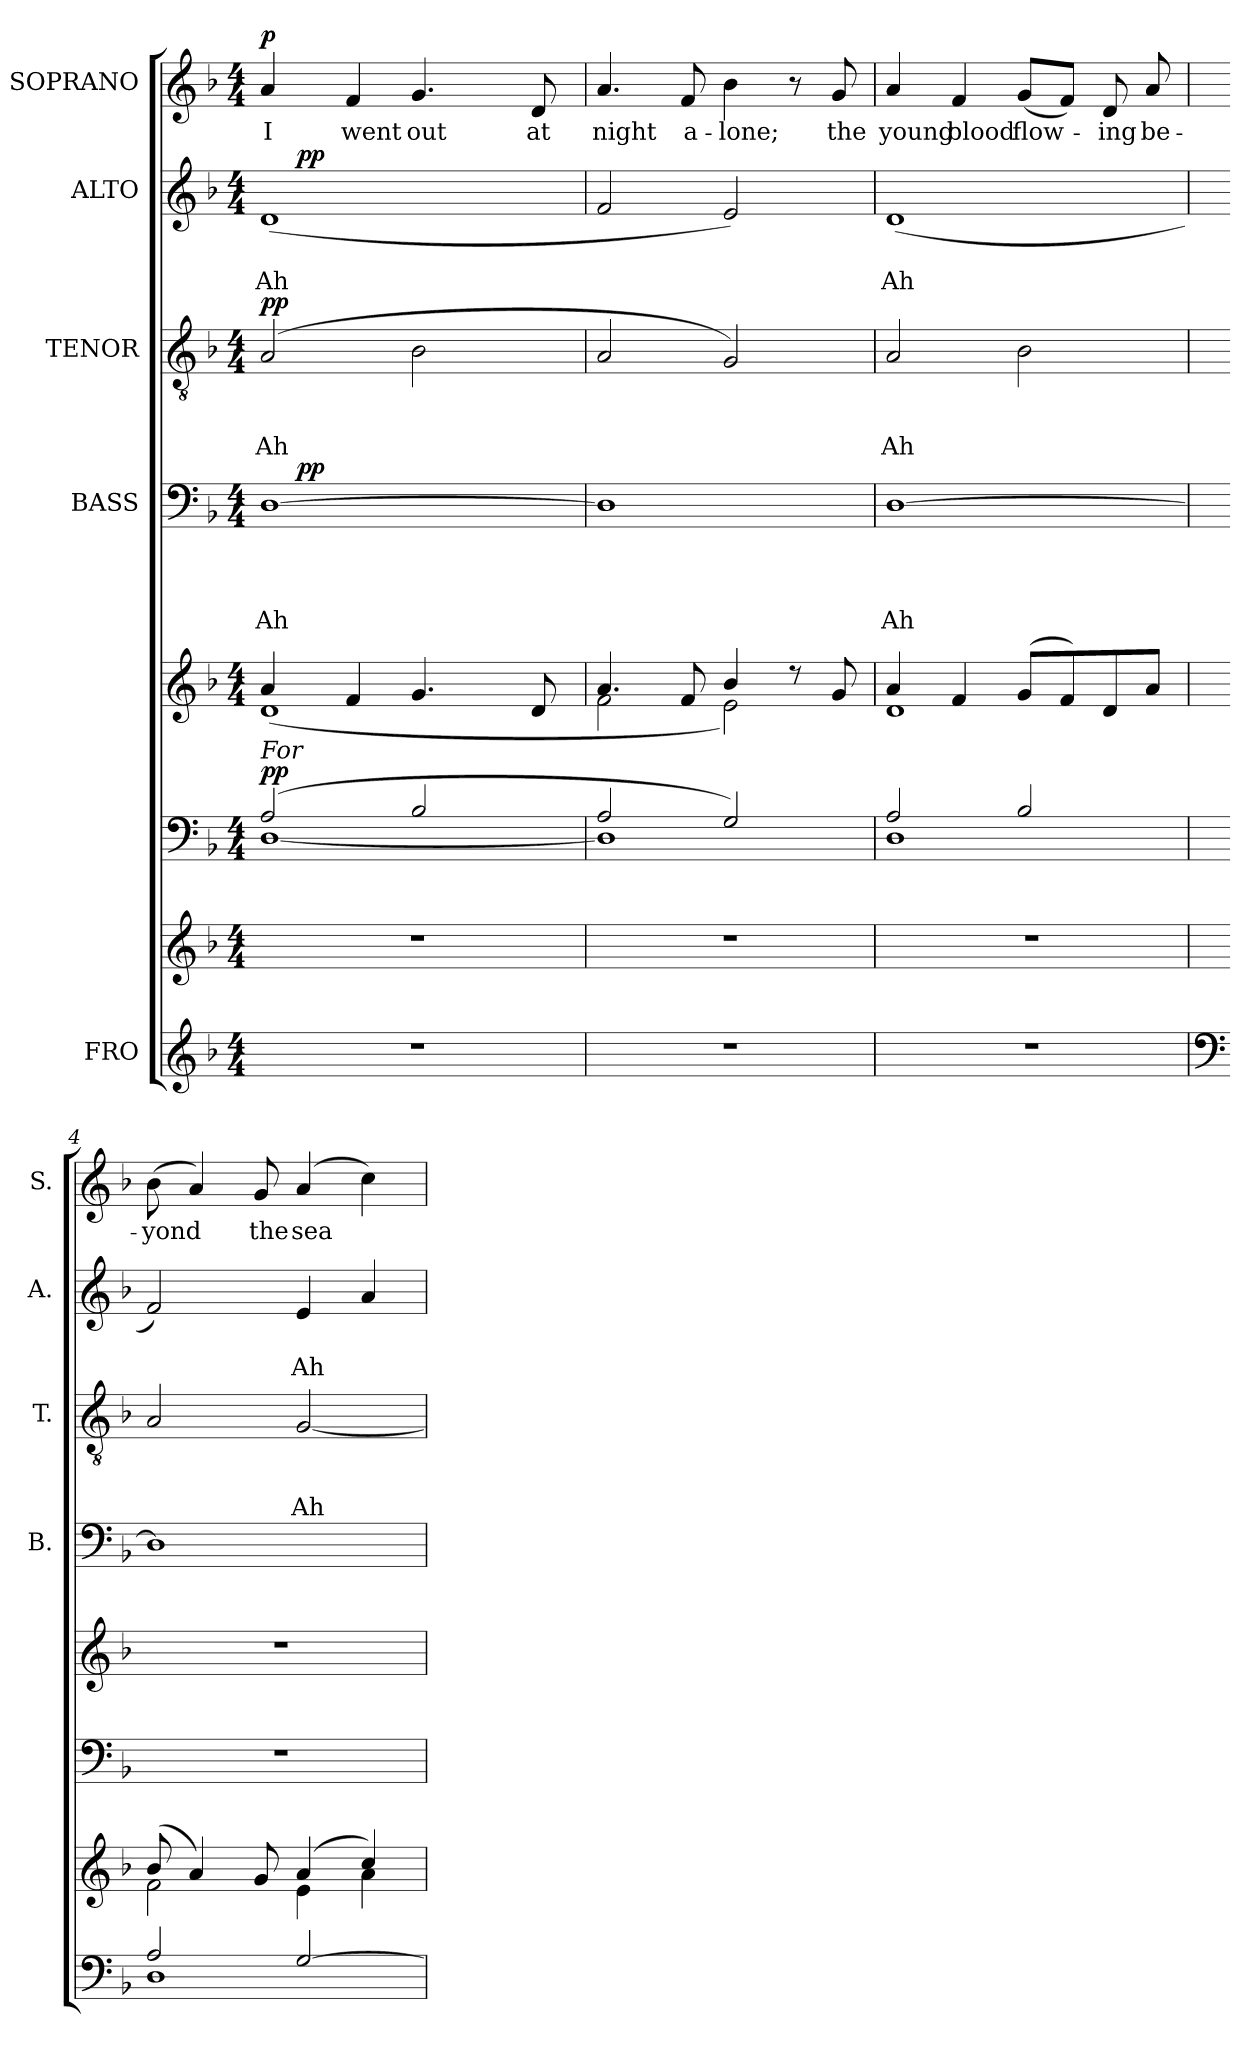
**kern	**kern	**kern	**dynam	**kern	**kern	**text	**text	**text	**text	**dynam	**kern	**text	**text	**text	**dynam	**kern	**text	**text	**dynam	**kern	**text	**dynam
*part7	*part7	*part6	*part6	*part5	*part4	*part4	*part4	*part4	*part4	*part4	*part3	*part3	*part3	*part3	*part3	*part2	*part2	*part2	*part2	*part1	*part1	*part1
*staff8	*staff7	*staff6	*staff6	*staff5	*staff4	*staff4	*staff4	*staff4	*staff4	*staff4	*staff3	*staff3	*staff3	*staff3	*staff3	*staff2	*staff2	*staff2	*staff2	*staff1	*staff1	*staff1
*I"FRO	*	*	*	*	*I"BASS	*	*	*	*	*	*I"TENOR	*	*	*	*	*I"ALTO	*	*	*	*I"SOPRANO	*	*
*	*	*	*	*	*I'B.	*	*	*	*	*	*I'T.	*	*	*	*	*I'A.	*	*	*	*I'S.	*	*
!!LO:PB:g=z
*clefG2	*clefG2	*clefF4	*	*clefG2	*clefF4	*	*	*	*	*	*clefGv2	*	*	*	*	*clefG2	*	*	*	*clefG2	*	*
*k[b-]	*k[b-]	*k[b-]	*	*k[b-]	*k[b-]	*	*	*	*	*	*k[b-]	*	*	*	*	*k[b-]	*	*	*	*k[b-]	*	*
*F:	*F:	*F:	*	*F:	*F:	*	*	*	*	*	*F:	*	*	*	*	*F:	*	*	*	*F:	*	*
*M4/4	*M4/4	*M4/4	*	*M4/4	*M4/4	*	*	*	*	*	*M4/4	*	*	*	*	*M4/4	*	*	*	*M4/4	*	*
=1	=1	=1	=1	=1	=1	=1	=1	=1	=1	=1	=1	=1	=1	=1	=1	=1	=1	=1	=1	=1	=1	=1
*	*	*^	*	*^	*	*	*	*	*	*	*	*	*	*	*	*	*	*	*	*	*	*
!	!	!LO:TX:a:i:t=For	!	!	!	!	!	!	!	!	!	!	!	!	!	!	!	!	!	!	!	!	!	!
!	!	!	!	!LO:DY:a	!	!	!	!	!	!	!LO:LY:b	!	!	!	!	!LO:LY:b	!LO:DY:a	!	!	!LO:LY:b	!	!	!LO:LY:b	!LO:DY:a
*	*	*	*	*	*	*	*^	*	*	*	*	*	*	*	*	*	*	*^	*	*	*	*	*	*
1r	1r	(2A/	[<1D	pp	4a/	(<1d	[>1D	16.ryy	.	.	.	Ah	.	(2A/	.	.	Ah	pp	(<1d	16.ryy	.	Ah	.	4a/	I	p
!	!	!	!	!	!	!	!	!	!	!	!	!	!LO:DY:a	!	!	!	!	!	!	!	!	!	!LO:DY:a	!	!	!
.	.	.	.	.	.	.	.	2ryy	.	.	.	.	pp	.	.	.	.	.	.	2ryy	.	.	pp	.	.	.
!	!	!	!	!	!	!	!	!	!	!	!	!	!	!	!	!	!	!	!	!	!	!	!	!	!LO:LY:b	!
.	.	.	.	.	4f/	.	.	.	.	.	.	.	.	.	.	.	.	.	.	.	.	.	.	4f/	went	.
!	!	!	!	!	!	!	!	!	!	!	!	!	!	!	!	!	!	!	!	!	!	!	!	!	!LO:LY:b	!
.	.	2B-/	.	.	4.g/	.	.	.	.	.	.	.	.	2B-\	.	.	.	.	.	.	.	.	.	4.g/	out	.
.	.	.	.	.	.	.	.	4ryy	.	.	.	.	.	.	.	.	.	.	.	4ryy	.	.	.	.	.	.
.	.	.	.	.	.	.	.	8ryy	.	.	.	.	.	.	.	.	.	.	.	8ryy	.	.	.	.	.	.
!	!	!	!	!	!	!	!	!	!	!	!	!	!	!	!	!	!	!	!	!	!	!	!	!	!LO:LY:b	!
.	.	.	.	.	8d/	.	.	.	.	.	.	.	.	.	.	.	.	.	.	.	.	.	.	8d/	at	.
.	.	.	.	.	.	.	.	32ryy	.	.	.	.	.	.	.	.	.	.	.	32ryy	.	.	.	.	.	.
=2	=2	=2	=2	=2	=2	=2	=2	=2	=2	=2	=2	=2	=2	=2	=2	=2	=2	=2	=2	=2	=2	=2	=2	=2	=2	=2
!	!	!	!	!	!	!	!	!	!	!	!	!	!	!	!	!	!	!	!	!	!	!	!	!	!LO:LY:b	!
*	*	*	*	*	*	*	*v	*v	*	*	*	*	*	*	*	*	*	*	*v	*v	*	*	*	*	*	*
1r	1r	2A/	1D]	.	4.a/	2f\	1D]	.	.	.	.	.	2A/	.	.	.	.	2f/	.	.	.	4.a/	night	.
!	!	!	!	!	!	!	!	!	!	!	!	!	!	!	!	!	!	!	!	!	!	!	!LO:LY:b	!
.	.	.	.	.	8f/	.	.	.	.	.	.	.	.	.	.	.	.	.	.	.	.	8f/	a-	.
!	!	!	!	!	!	!	!	!	!	!	!	!	!	!	!	!	!	!	!	!	!	!	!LO:LY:b	!
.	.	2G/)	.	.	4b-/	2e\)	.	.	.	.	.	.	2G/)	.	.	.	.	2e/)	.	.	.	4b-\	-lone;	.
.	.	.	.	.	8rdd	.	.	.	.	.	.	.	.	.	.	.	.	.	.	.	.	8r	.	.
!	!	!	!	!	!	!	!	!	!	!	!	!	!	!	!	!	!	!	!	!	!	!	!LO:LY:b:rj	!
.	.	.	.	.	8g/	.	.	.	.	.	.	.	.	.	.	.	.	.	.	.	.	8g/	the	.
=3	=3	=3	=3	=3	=3	=3	=3	=3	=3	=3	=3	=3	=3	=3	=3	=3	=3	=3	=3	=3	=3	=3	=3	=3
!	!	!	!	!	!	!	!	!	!	!	!LO:LY:b	!	!	!	!	!LO:LY:b	!	!	!	!LO:LY:b	!	!	!LO:LY:b	!
1r	1r	2A/	1D	.	4a/	1d	[<1D	.	.	.	Ah	.	2A/	.	.	Ah	.	(<1d	.	Ah	.	4a/	young	.
!	!	!	!	!	!	!	!	!	!	!	!	!	!	!	!	!	!	!	!	!	!	!	!LO:LY:b	!
.	.	.	.	.	4f/	.	.	.	.	.	.	.	.	.	.	.	.	.	.	.	.	4f/	blood	.
!	!	!	!	!	!	!	!	!	!	!	!	!	!	!	!	!	!	!	!	!	!	!	!LO:LY:b	!
.	.	2B-/	.	.	(>8g/L	.	.	.	.	.	.	.	2B-\	.	.	.	.	.	.	.	.	(<8g/L	flow-	.
.	.	.	.	.	8f/)	.	.	.	.	.	.	.	.	.	.	.	.	.	.	.	.	8f/J)	.	.
!	!	!	!	!	!	!	!	!	!	!	!	!	!	!	!	!	!	!	!	!	!	!	!LO:LY:b	!
.	.	.	.	.	8d/	.	.	.	.	.	.	.	.	.	.	.	.	.	.	.	.	8d/	-ing	.
!	!	!	!	!	!	!	!	!	!	!	!	!	!	!	!	!	!	!	!	!	!	!	!LO:LY:b	!
.	.	.	.	.	8a/J	.	.	.	.	.	.	.	.	.	.	.	.	.	.	.	.	8a/	be-	.
*	*	*v	*v	*	*	*	*	*	*	*	*	*	*	*	*	*	*	*	*	*	*	*	*	*
*	*	*	*	*v	*v	*	*	*	*	*	*	*	*	*	*	*	*	*	*	*	*	*	*
!!LO:LB:g=z
=4	=4	=4	=4	=4	=4	=4	=4	=4	=4	=4	=4	=4	=4	=4	=4	=4	=4	=4	=4	=4	=4	=4
*clefF4	*	*	*	*	*	*	*	*	*	*	*	*	*	*	*	*	*	*	*	*	*	*
*^	*^	*	*	*	*	*	*	*	*	*	*	*	*	*	*	*	*	*	*	*	*	*
!	!	!	!	!	!	!	!	!	!	!	!	!	!	!	!	!	!	!	!	!	!	!	!LO:LY:b	!
2A/	1D	(8b-/	2f\	1r	.	1r	1D]	.	.	.	.	.	2A/	.	.	.	.	2f/)	.	.	.	(>8b-\	-yond	.
.	.	4a/)	.	.	.	.	.	.	.	.	.	.	.	.	.	.	.	.	.	.	.	4a/)	.	.
!	!	!	!	!	!	!	!	!	!	!	!	!	!	!	!	!	!	!	!	!	!	!	!LO:LY:b	!
.	.	8g/	.	.	.	.	.	.	.	.	.	.	.	.	.	.	.	.	.	.	.	8g/	the	.
!	!	!	!	!	!	!	!	!	!	!	!	!	!	!	!	!LO:LY:b	!	!	!	!LO:LY:b	!	!	!LO:LY:b	!
[>2G/	.	(4a/	4e\	.	.	.	.	.	.	.	.	.	[<2G/	.	.	Ah	.	4e/	.	Ah	.	(4a/	sea	.
.	.	4cc/)	4a\	.	.	.	.	.	.	.	.	.	.	.	.	.	.	4a/	.	.	.	4cc\)	.	.
*v	*v	*	*	*	*	*	*	*	*	*	*	*	*	*	*	*	*	*	*	*	*	*	*	*
!	!	!LO:TX:b:t=YOU MAY	!	!	!	!	!	!	!	!	!	!	!	!	!	!	!	!	!	!	!	!	!
!	!	!LO:TX:b:t=For a .pdfofthis	!	!	!	!	!	!	!	!	!	!	!	!	!	!	!	!	!	!	!	!	!
!	!	!LO:TX:b:t=To view a copy ofthis	!	!	!	!	!	!	!	!	!	!	!	!	!	!	!	!	!	!	!	!	!
!	!	!LO:TX:b:t=This music is licensed under the	!	!	!	!	!	!	!	!	!	!	!	!	!	!	!	!	!	!	!	!	!
*	*v	*v	*	*	*	*	*	*	*	*	*	*	*	*	*	*	*	*	*	*	*	*	*
=	=	=	=	=	=	=	=	=	=	=	=	=	=	=	=	=	=	=	=	=	=	=
*-	*-	*-	*-	*-	*-	*-	*-	*-	*-	*-	*-	*-	*-	*-	*-	*-	*-	*-	*-	*-	*-	*-
